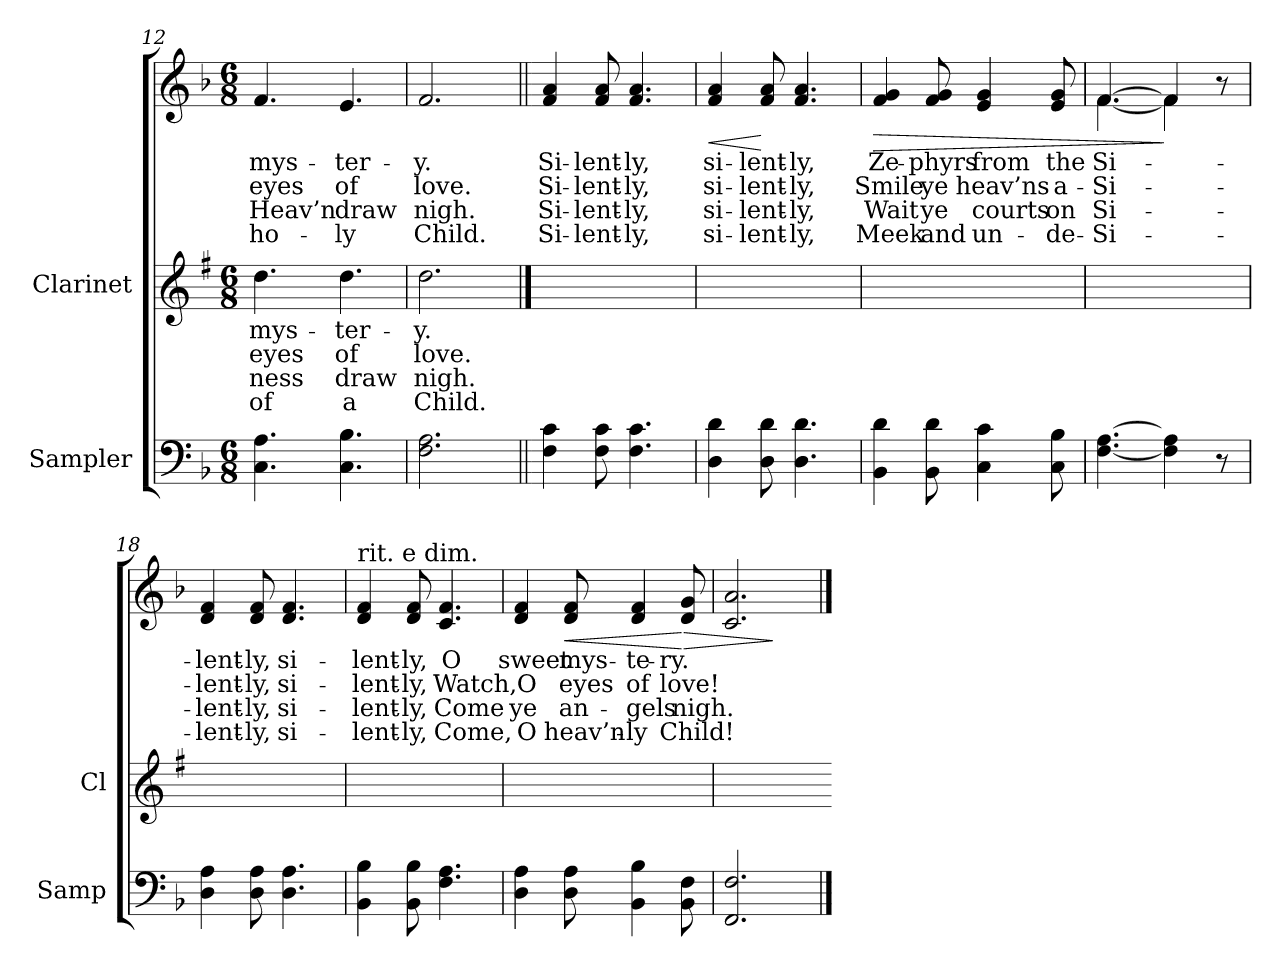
**kern	**kern	**text	**text	**text	**text	**kern	**text	**text	**text	**text	**dynam
*part3	*part2	*part2	*part2	*part2	*part2	*part1	*part1	*part1	*part1	*part1	*part1
*staff3	*staff2	*staff2	*staff2	*staff2	*staff2	*staff1	*staff1	*staff1	*staff1	*staff1	*staff1
*I"Sampler	*I"Clarinet	*	*	*	*	*	*	*	*	*	*
*I'Samp	*I'Cl	*	*	*	*	*	*	*	*	*	*
*clefF4	*clefG2	*	*	*	*	*clefG2	*	*	*	*	*
*	*ITrd1c2	*	*	*	*	*	*	*	*	*	*
*k[b-]	*k[b-]	*	*	*	*	*k[b-]	*	*	*	*	*
*F:	*F:	*	*	*	*	*F:	*	*	*	*	*
*M6/8	*M6/8	*	*	*	*	*M6/8	*	*	*	*	*
=12	=12	=12	=12	=12	=12	=12	=12	=12	=12	=12	=12
4.C 4.A	4.cc	mys-	eyes	-ness	of	4.f	mys-	eyes	Heav’n	ho-	.
4.C 4.B-	4.cc	-ter-	of	draw	a	4.e	-ter-	of	draw	-ly	.
=13	=13	=13	=13	=13	=13	=13	=13	=13	=13	=13	=13
2.F 2.A	2.cc	-y.	love.	nigh.	Child.	2.f	-y.	love.	nigh.	Child.	.
=14||	==14	=14||	=14||	=14||	=14||	=14||	=14||	=14||	=14||	=14||	=14||
4F\ 4c\	2.ryy	.	.	.	.	4f 4a	Si-	Si-	Si-	Si-	.
8F\ 8c\	.	.	.	.	.	8f 8a	-lent-	-lent-	-lent-	-lent-	.
4.F\ 4.c\	.	.	.	.	.	4.f 4.a	-ly,	-ly,	-ly,	-ly,	.
=15	=15	=15	=15	=15	=15	=15	=15	=15	=15	=15	=15
!	!	!	!	!	!	!	!	!	!	!	!LO:HP:b
4D\ 4d\	2.ryy	.	.	.	.	4f 4a	si-	si-	si-	si-	<
8D\ 8d\	.	.	.	.	.	8f 8a	-lent-	-lent-	-lent-	-lent-	[
4.D\ 4.d\	.	.	.	.	.	4.f 4.a	-ly,	-ly,	-ly,	-ly,	.
=16	=16	=16	=16	=16	=16	=16	=16	=16	=16	=16	=16
!	!	!	!	!	!	!	!	!	!	!	!LO:HP:b
4BB-\ 4d\	2.ryy	.	.	.	.	4f 4g	Ze-	Smile	Wait	Meek	>
8BB-\ 8d\	.	.	.	.	.	8f 8g	-phyrs	ye	ye	and	.
4C\ 4c\	.	.	.	.	.	4e 4g	from	heav’ns	courts	un-	.
8C\ 8B-\	.	.	.	.	.	8e 8g	the	a-	on	-de-	.
=17	=17	=17	=17	=17	=17	=17	=17	=17	=17	=17	=17
*	*	*	*	*	*	*^	*	*	*	*	*
[4.F\ [4.A\	2.ryy	.	.	.	.	[4.f/	[4.f	Si-	Si-	Si-	Si-	.
4F\] 4A\]	.	.	.	.	.	4f/]	4f]	.	.	.	.	]
8r	.	.	.	.	.	8r	8ryy	.	.	.	.	.
=18	=18	=18	=18	=18	=18	=18	=18	=18	=18	=18	=18	=18
!	!	!	!	!	!	!LO:TX:t=pp	!	!	!	!	!	!
*	*	*	*	*	*	*v	*v	*	*	*	*	*
4D 4A	2.ryy	.	.	.	.	4d 4f	-lent-	-lent-	-lent-	-lent-	.
8D 8A	.	.	.	.	.	8d 8f	-ly,	-ly,	-ly,	-ly,	.
4.D 4.A	.	.	.	.	.	4.d 4.f	si-	si-	si-	si-	.
=19	=19	=19	=19	=19	=19	=19	=19	=19	=19	=19	=19
!	!	!	!	!	!	!LO:TX:t=rit. e dim.	!	!	!	!	!
4BB- 4B-	2.ryy	.	.	.	.	4d 4f	-lent-	-lent-	-lent-	-lent-	.
8BB- 8B-	.	.	.	.	.	8d 8f	-ly,	-ly,	-ly,	-ly,	.
4.F 4.A	.	.	.	.	.	4.c 4.f	O	Watch,	Come	Come,	.
=20	=20	=20	=20	=20	=20	=20	=20	=20	=20	=20	=20
4D 4A	2.ryy	.	.	.	.	4d 4f	sweet	O	ye	O	.
!	!	!	!	!	!	!	!	!	!	!	!LO:HP:b
8D 8A	.	.	.	.	.	8d 8f	mys-	eyes	an-	heav’n-	<
4BB- 4B-	.	.	.	.	.	4d 4f	-te-	of	-gels	-ly	.
!	!	!	!	!	!	!	!	!	!	!	!LO:HP:n=1:b
8BB- 8F	.	.	.	.	.	8d 8g	-ry.	love!	nigh.	Child!	[ >
=21	=21	=21	=21	=21	=21	=21	=21	=21	=21	=21	=21
2.FF 2.F	2.ryy	.	.	.	.	2.c 2.a	.	.	.	.	.
.	.	.	.	.	.	.	.	.	.	.	]
==	=	==	==	==	==	==	==	==	==	==	==
*-	*-	*-	*-	*-	*-	*-	*-	*-	*-	*-	*-
